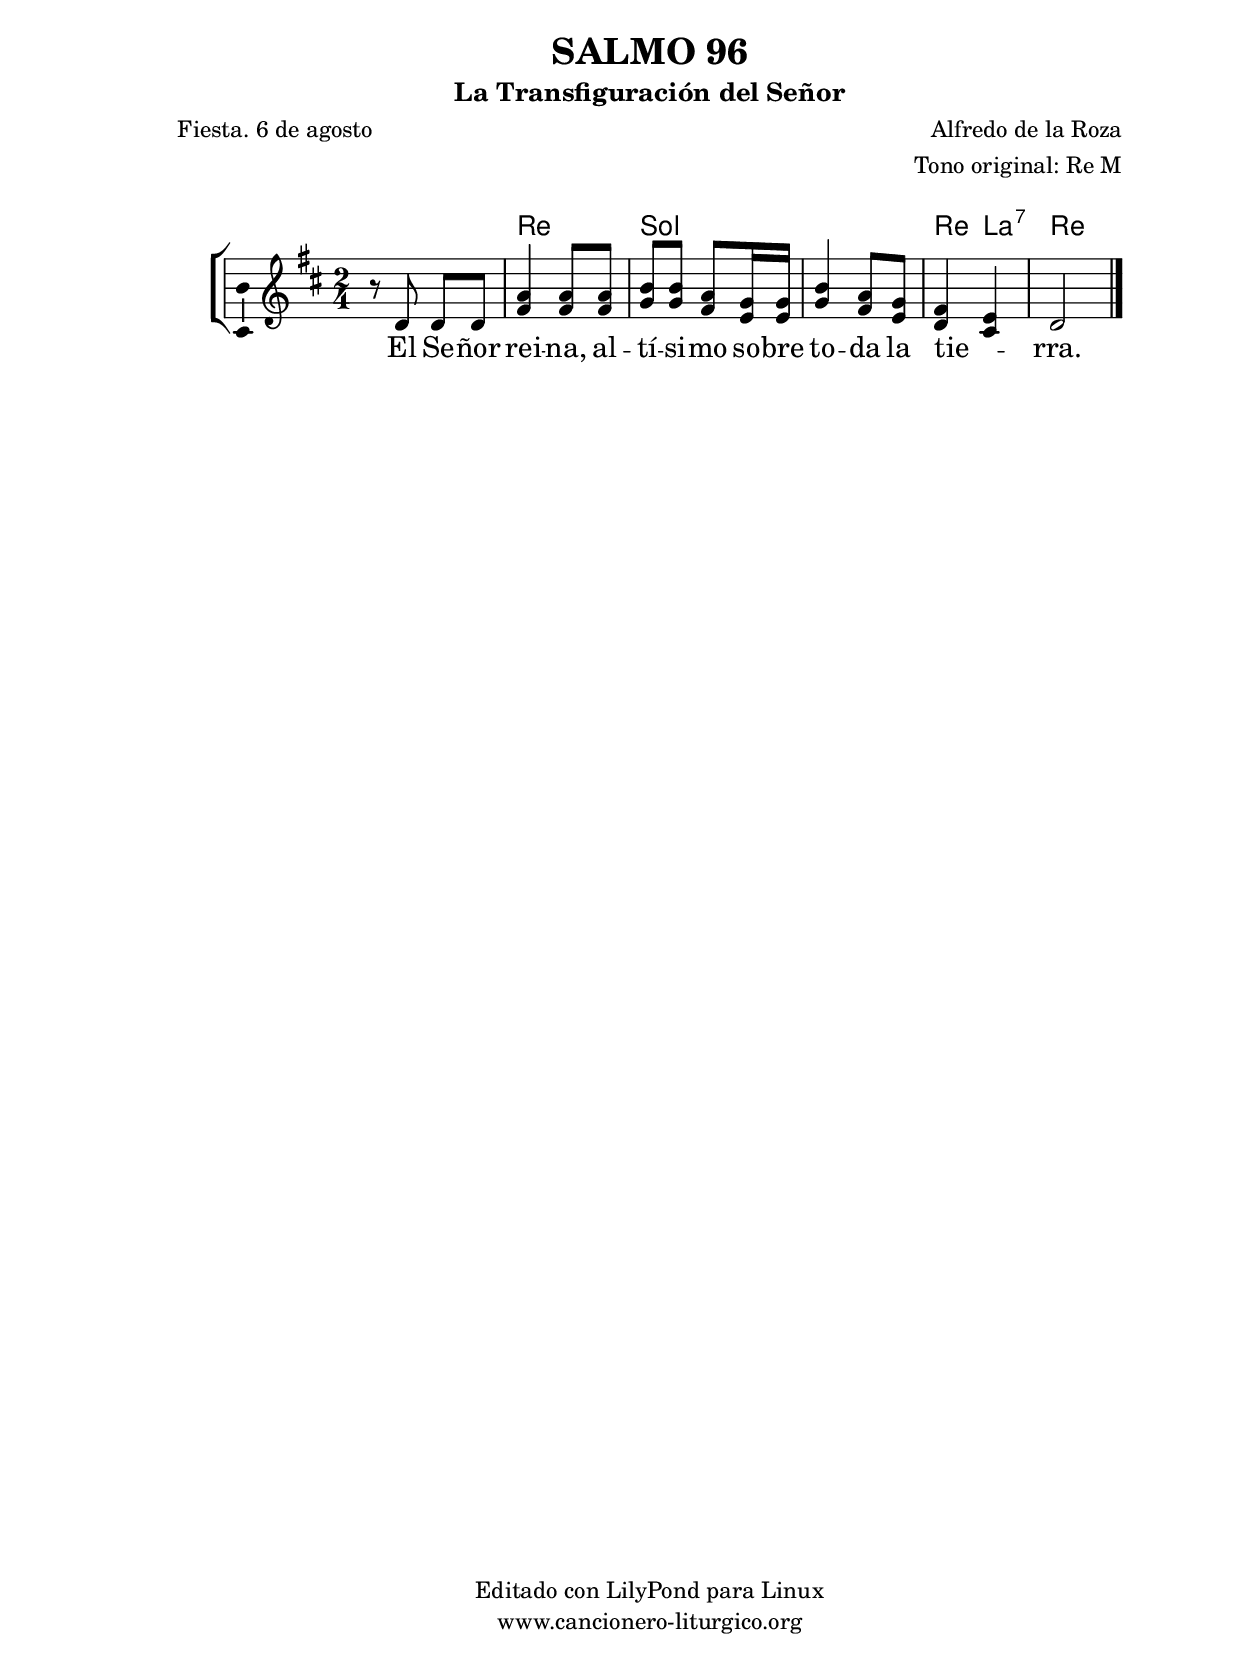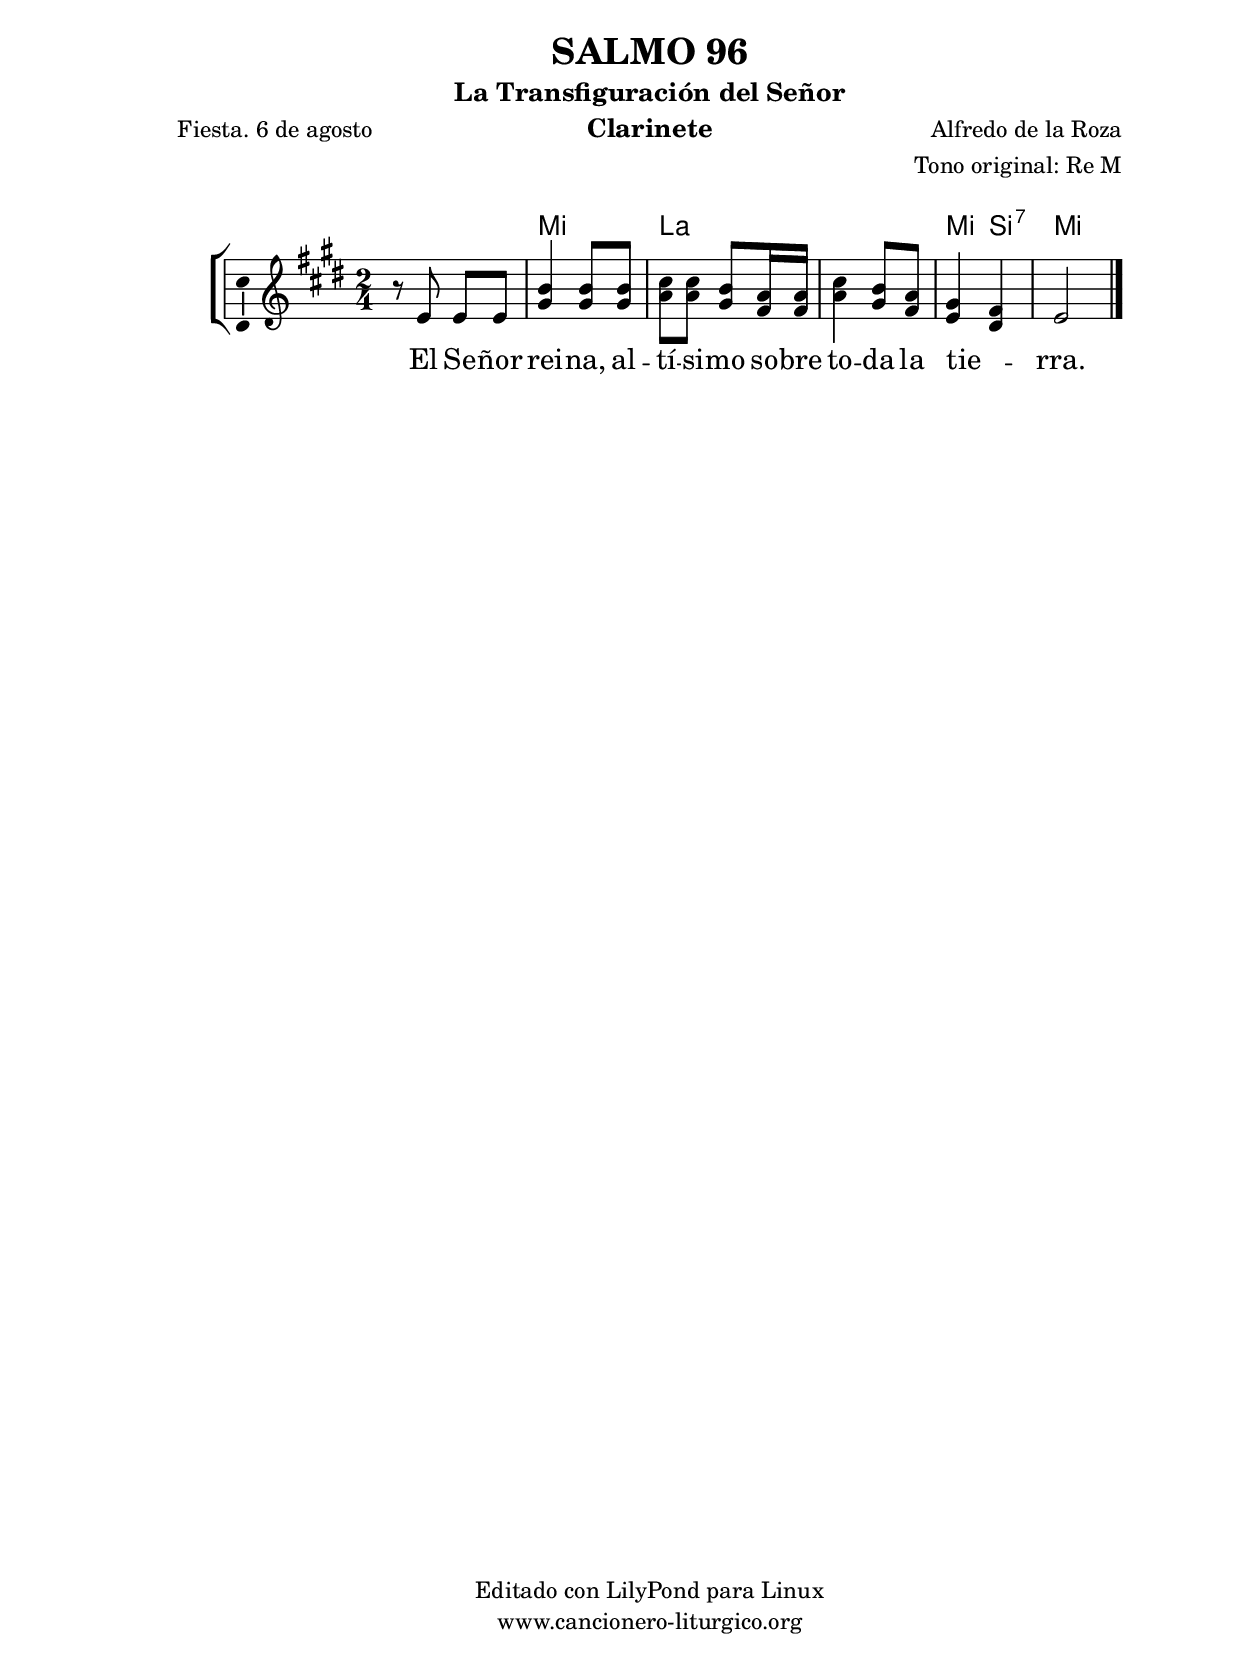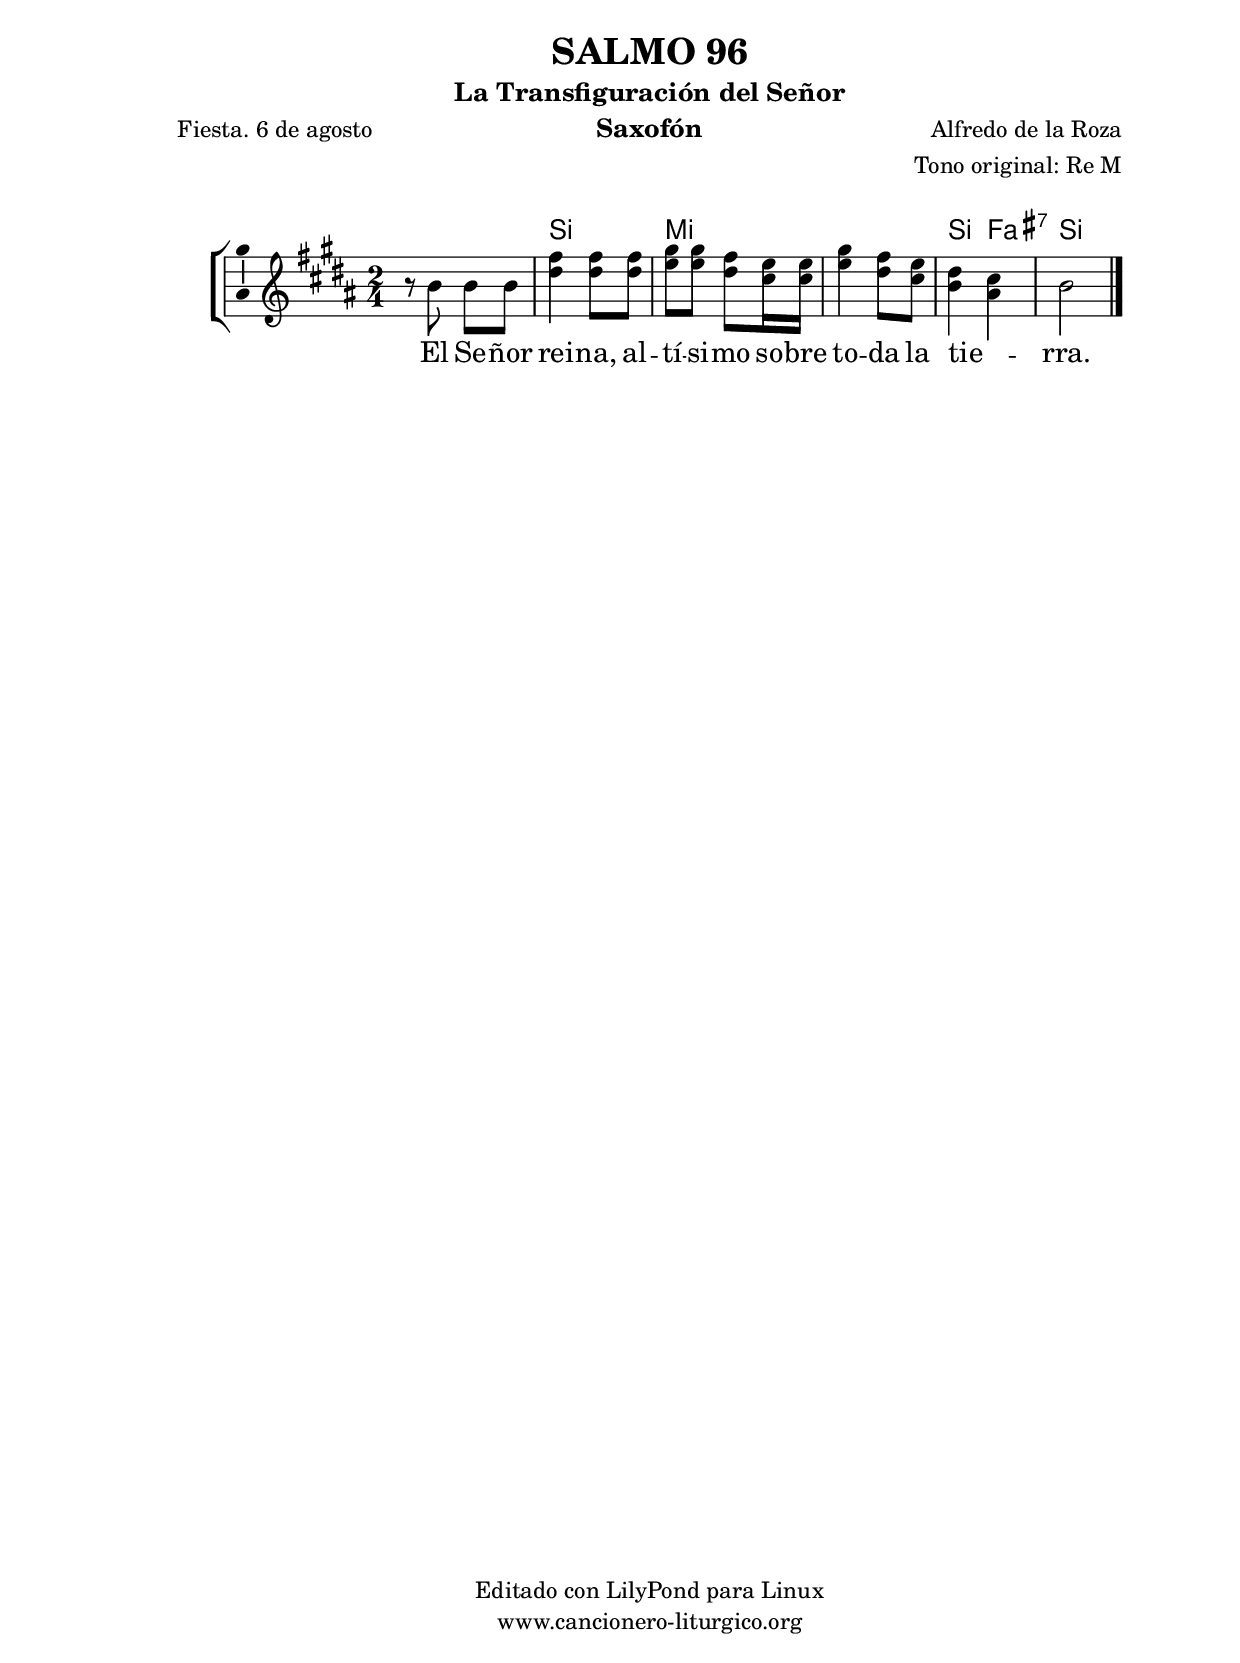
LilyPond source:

%
%para convertir .midi en .wav:
%timidity filename.midi -Ow -o finename.wav
%
%
%Para convertir de .wav a .mp3:
%lame -h -m j filename.wav
%
%
%para escuchar el midi:
%timidity nombrefichero.midi
%


%versión de lilypond para la que se ha escrito esta partitura:
\version "2.16.0"

	%Tamaño papel
	#(set-default-paper-size "a4")
	%Tamaño partitura
	#(set-global-staff-size 20)
	%No responde al pulsar sobre una nota
	#(ly:set-option 'point-and-click #f)

%parámetros del encabezamiento:
\header {
	title = "SALMO 96"
	subtitle = "La Transfiguración del Señor"
	composer = "Alfredo de la Roza"
	poet = "Fiesta. 6 de agosto"
	meter = ""
	arranger = "Tono original: Re M"
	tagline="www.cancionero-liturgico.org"
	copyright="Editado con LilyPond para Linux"
	}

%parámetros asociados al papel:
\paper  {
	oddHeaderMarkup = \markup {\fill-line { \on-the-fly #not-first-page \fromproperty #'header:title \on-the-fly #not-first-page \fromproperty #'header:composer }}
	evenHeaderMarkup = \markup {\fill-line { \fromproperty #'header:composer \fromproperty #'header:title }}
	#(set-paper-size "a4")
	print-page-number = ##f
	first-page-number = 1
	print-first-page-number = ##f
%	head-separation = 3.0 \cm
	top-margin = 2.0 \cm
	bottom-margin = 0.5\cm
%%%	bottom-margin = -1.0\cm
	left-margin = 3.0 \cm
	line-width = 16.0 \cm 
	indent = 8\mm
	interscoreline = 2.\mm
	between-system-space = 15\mm
%	para que las partituras no llenen la hoja:
	ragged-bottom = ##t
%	idem para la última hoja:
	ragged-last-bottom = ##f
%	para que las partituras llenen el ancho del papel:
	ragged-last = ##f
	after-title-space = 2.5 \cm
%page-count=1
%system-count=8

	%Flexible Vertical Spacing
%	markup-markup-spacing =
%	#'((basic-distance . 15) (minimum-distance . 15) (padding . 3))
	markup-system-spacing =
	#'((basic-distance . 15) (minimum-distance . 15) (padding . 3))
	system-system-spacing =
	#'((basic-distance . 15) (minimum-distance . 15) (padding . 3))
	score-system-spacing =
	#'((basic-distance . 15) (minimum-distance . 15) (padding . 5))
%	top-system-spacing = % header
%	#'((basic-distance . 8) (minimum-distance . 0) (padding . 3))
%	top-markup-spacing =
%	#'((basic-distance . 20) (minimum-distance . 20) (padding . 3))
	last-bottom-spacing = % footer
	#'((basic-distance . 5) (minimum-distance . 5) (padding . 3))
%	score-markup-spacing =
%	#'((basic-distance . 16) (minimum-distance . 13) (padding . 3))

	}


%parámetros que afectan a toda la partitura:
global =  {
	%clave de sol (G):
	\clef G
	%armadura:
%	\transpose f a
	\key d \major
	\tempo 4=90
	\set Score.tempoHideNote = ##t
	}


acordes = {
	\italianChords
	\chordmode {
%	\transpose f a
{

s2
d2 g g d4 a:7 d2

	}
	}
}

melodia = 
%	\transpose f a
{
	\relative c'{

\time 2/4

<<
{
r8 d8 d d
a'4 a8 a
b8 b a g16 g
b4 a8 g
fis4 e
d2
}
{
r8 s8 s s
fis4 fis8 fis
g8 g fis e16 e
g4 fis8 e
d4 cis
s2
}
>>

	\bar "|."
	}
	}


texto = \lyricmode {
El Se -- ñor rei -- na,
al -- tí -- si -- mo so -- bre to -- da la tie -- _ rra.
	}


acordesStaff = \context ChordNames = acordesStaff <<
	\set chordChanges = ##t
	\acordes
	>>


vozStaff = \context Voice = vozStaff
\with {\consists "Ambitus_engraver"}
<<
%	\set Staff.instrumentName = ""
%	\set Staff.shortInstrumentName = ""
%	\set Staff.midiInstrument = #"clarinet"
%	\set Staff.midiInstrument = #"cello"
%	\set Staff.midiInstrument = #"flute"
	\set Staff.midiInstrument = #"electric guitar (jazz)"
%	\set Staff.midiInstrument = #"english horn"
%	\set Staff.midiInstrument = #"violin"
%	\set Staff.midiInstrument = #"glockenspiel"
	\set Staff.midiMinimumVolume = #0.7
	\set Staff.midiMaximumVolume = #0.9
	\global
	\melodia
	>>


textoStaff = \context Lyrics = textoStaff <<
	\lyricsto vozStaff \texto
	>>

\book {
	\score {
		\context ChoirStaff {
			\override StaffGroup.SystemStartBracket #'collapse-height = #1
			\override Score.SystemStartBar #'collapse-height = #1
			<<
			\acordesStaff
			\vozStaff
			\textoStaff
			>>
			}
		\layout {
	    		\context {
				\Lyrics
				\override LyricText #'font-size = #2
				}
	   		 \context {
				\Score
				%fontSize = #3
				\override StaffSymbol #'staff-space = #(magstep +3)
				%\override Beam #'thickness = #0.55
				%\override SpacingSpanner #'spacing-increment = #1.0
				%\override Slur #'height-limit = #1.5
				}
			}
		}
	\score {
		\unfoldRepeats
		\context ChoirStaff {
			<<
			\acordesStaff
			\vozStaff
			>>
			}
		\midi {
	  		\context {
	  			\Score
				tempoWholesPerMinute = #(ly:make-moment 70 4)
				}
			}
		}
	}

%Partitura para clarinete
#(define output-suffix "C")
\book {
	\header{
		instrument = "Clarinete"
		}
	\score {
		\context ChoirStaff {
			\override StaffGroup.SystemStartBracket #'collapse-height = #1
			\override Score.SystemStartBar #'collapse-height = #1
\transpose c d
			<<
			\acordesStaff
			\vozStaff
			\textoStaff
			>>
			}
		\layout {
	    		\context {
				\Lyrics
				\override LyricText #'font-size = #2
				}
	   		 \context {
				\Score
				%fontSize = #3
				\override StaffSymbol #'staff-space = #(magstep +3)
				%\override Beam #'thickness = #0.55
				%\override SpacingSpanner #'spacing-increment = #1.0
				%\override Slur #'height-limit = #1.5
				}
			}
		}
	}

%Partitura para saxofón
#(define output-suffix "S")
\book {
	\header{
		instrument = "Saxofón"
		}
	\score {
		\context ChoirStaff {
			\override StaffGroup.SystemStartBracket #'collapse-height = #1
			\override Score.SystemStartBar #'collapse-height = #1
\transpose c a
			<<
			\acordesStaff
			\vozStaff
			\textoStaff
			>>
			}
		\layout {
	    		\context {
				\Lyrics
				\override LyricText #'font-size = #2
				}
	   		 \context {
				\Score
				%fontSize = #3
				\override StaffSymbol #'staff-space = #(magstep +3)
				%\override Beam #'thickness = #0.55
				%\override SpacingSpanner #'spacing-increment = #1.0
				%\override Slur #'height-limit = #1.5
				}
			}
		}
	}

